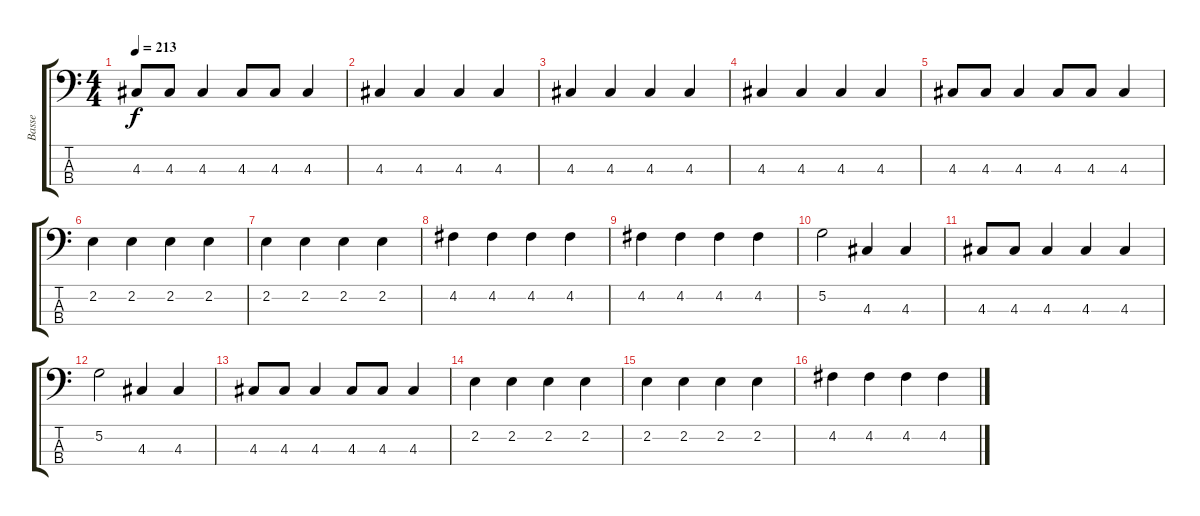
\track ("Basse" "Basse") {instrument electricbassfinger}
\staff {score tabs}
\tuning (G2 D2 A1 E1) {hide}
\ts (4 4)
\tempo 213
\clef f4
\ks c
4.3.8{dy f} 4.3.8 4.3.4 4.3.8 4.3.8 4.3.4 |
4.3.4 4.3.4 4.3.4 4.3.4 |
4.3.4 4.3.4 4.3.4 4.3.4 |
4.3.4 4.3.4 4.3.4 4.3.4 |
4.3.8 4.3.8 4.3.4 4.3.8 4.3.8 4.3.4 |
2.2.4 2.2.4 2.2.4 2.2.4 |
2.2.4 2.2.4 2.2.4 2.2.4 |
4.2.4 4.2.4 4.2.4 4.2.4 |
4.2.4 4.2.4 4.2.4 4.2.4 |
5.2.2 4.3.4 4.3.4 |
4.3.8 4.3.8 4.3.4 4.3.4 4.3.4 |
5.2.2 4.3.4 4.3.4 |
4.3.8 4.3.8 4.3.4 4.3.8 4.3.8 4.3.4 |
2.2.4 2.2.4 2.2.4 2.2.4 |
2.2.4 2.2.4 2.2.4 2.2.4 |
4.2.4 4.2.4 4.2.4 4.2.4
